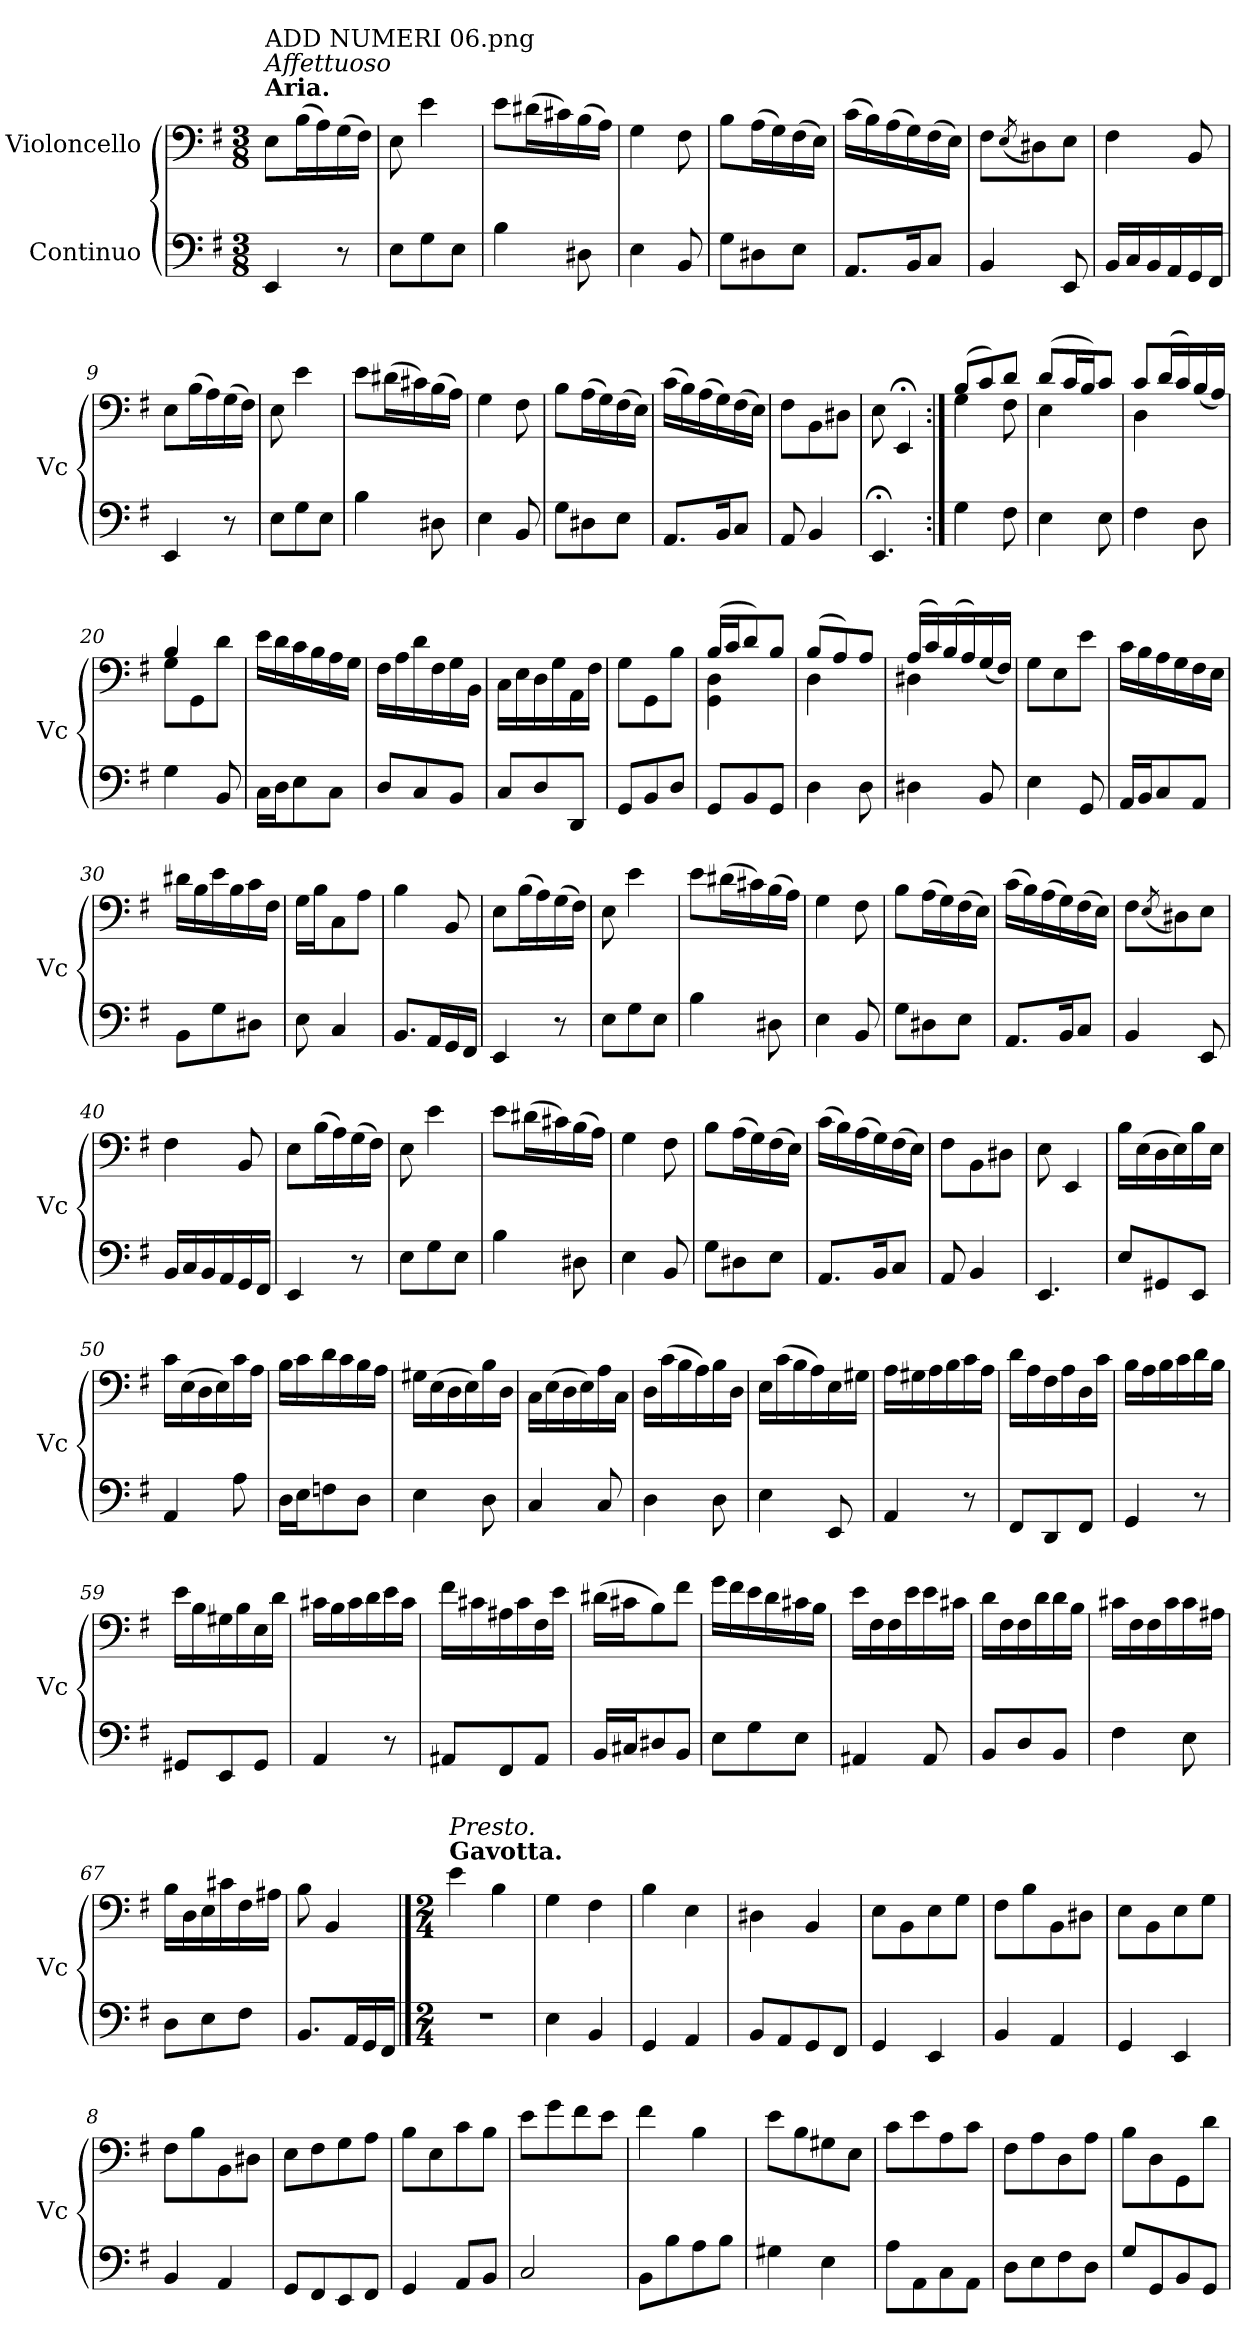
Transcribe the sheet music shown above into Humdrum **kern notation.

**kern	**kern
*part2	*part1
*staff2	*staff1
*I"Continuo	*I"Violoncello
*	*I'Vc
*clefF4	*clefF4
*k[f#]	*k[f#]
*M3/8	*M3/8
=1	=1
!	!LO:TX:a:B:t=Aria.
!	!LO:TX:a:i:t=Affettuoso
!	!LO:TX:a:t=ADD NUMERI 06.png
4EE/	8E\L
.	(>16B\L
.	16A\)
8r	(>16G\
.	16F#\JJ)
=2	=2
8E\L	8E\
8G\	4e\
8E\J	.
=3	=3
4B\	8e\L
.	(>16d#X\L
.	16c#X\)
8D#X\	(>16B\
.	16A\JJ)
=4	=4
4E\	4G\
8BB/	8F#\
=5	=5
8G\L	8B\L
8D#X\	(>16A\L
.	16G\)
8E\J	(>16F#\
.	16E\JJ)
=6	=6
8.AA/L	(>16c\LL
.	16B\)
.	(>16A\
16BB/K	16G\)
8C/J	(>16F#\
.	16E\JJ)
=7	=7
4BB/	8F#\L
.	(>8qE/
.	8D#X\)
8EE/	8E\J
=8	=8
16BB/LL	4F#\
16C/	.
16BB/	.
16AA/	.
16GG/	8BB/
16FF#/JJ	.
=9	=9
4EE/	8E\L
.	(>16B\L
.	16A\)
8r	(>16G\
.	16F#\JJ)
=10	=10
8E\L	8E\
8G\	4e\
8E\J	.
=11	=11
4B\	8e\L
.	(>16d#X\L
.	16c#X\)
8D#X\	(>16B\
.	16A\JJ)
=12	=12
4E\	4G\
8BB/	8F#\
=13	=13
8G\L	8B\L
8D#X\	(>16A\L
.	16G\)
8E\J	(>16F#\
.	16E\JJ)
=14	=14
8.AA/L	(>16c\LL
.	16B\)
.	(>16A\
16BB/K	16G\)
8C/J	(>16F#\
.	16E\JJ)
=15	=15
8AA/	8F#\L
4BB/	8BB\
.	8D#X\J
=16	=16
4.EE;</	8E\
.	4EE;</
=17:|!	=17:|!
*	*^
4G\	(<8B/L	4G\
.	8c/)	.
8F#\	8d/J	8F#\
=18	=18	=18
4E\	(<8d/L	4E\
.	16c/L	.
.	16B/J)	.
8E\	8c/J	8ryy
=19	=19	=19
4F#\	8c/L	4D\
.	(<16d/L	.
.	16c/)	.
8D\	(<16B/	8ryy
.	16A/JJ)	.
=20	=20	=20
4G\	4B/	8G\L
.	.	8GG\
8BB/	8ryy	8d\J
*	*v	*v
=21	=21
16C\LL	16e\LL
16D\J	16d\
8E\	16c\
.	16B\
8C\J	16A\
.	16G\JJ
=22	=22
8D/L	16F#\LL
.	16A\
8C/	16d\
.	16F#\
8BB/J	16G\
.	16BB\JJ
=23	=23
8C/L	16C\LL
.	16E\
8D/	16D\
.	16G\
8DD/J	16AA\
.	16F#\JJ
=24	=24
8GG/L	8G\L
8BB/	8GG\
8D/J	8B\J
=25	=25
*	*^
8GG/L	(<16B/LL	4GG\ 4D\
.	16c/J	.
8BB/	8d/)	.
8GG/J	8B/J	8ryy
=26	=26	=26
4D\	(<8B/L	4D\
.	8A/)	.
8D\	8A/J	8ryy
=27	=27	=27
4D#X\	(<16A/LL	4D#X\
.	16c/)	.
.	(<16B/	.
.	16A/)	.
8BB/	(<16G/	8ryy
.	16F#/JJ)	.
*	*v	*v
=28	=28
4E\	8G\L
.	8E\
8GG/	8e\J
=29	=29
16AA/LL	16c\LL
16BB/J	16B\
8C/	16A\
.	16G\
8AA/J	16F#\
.	16E\JJ
=30	=30
8BB\L	16d#X\LL
.	16B\
8G\	16e\
.	16B\
8D#X\J	16c\
.	16F#\JJ
=31	=31
8E\	16G\LL
.	16B\J
4C/	8C\
.	8A\J
=32	=32
8.BB/L	4B\
16AA/L	.
16GG/	8BB/
16FF#/JJ	.
=33	=33
4EE/	8E\L
.	(>16B\L
.	16A\)
8r	(>16G\
.	16F#\JJ)
=34	=34
8E\L	8E\
8G\	4e\
8E\J	.
=35	=35
4B\	8e\L
.	(>16d#X\L
.	16c#X\)
8D#X\	(>16B\
.	16A\JJ)
=36	=36
4E\	4G\
8BB/	8F#\
=37	=37
8G\L	8B\L
8D#X\	(>16A\L
.	16G\)
8E\J	(>16F#\
.	16E\JJ)
=38	=38
8.AA/L	(>16c\LL
.	16B\)
.	(>16A\
16BB/K	16G\)
8C/J	(>16F#\
.	16E\JJ)
=39	=39
4BB/	8F#\L
.	(>8qE/
.	8D#X\)
8EE/	8E\J
=40	=40
16BB/LL	4F#\
16C/	.
16BB/	.
16AA/	.
16GG/	8BB/
16FF#/JJ	.
=41	=41
4EE/	8E\L
.	(>16B\L
.	16A\)
8r	(>16G\
.	16F#\JJ)
=42	=42
8E\L	8E\
8G\	4e\
8E\J	.
=43	=43
4B\	8e\L
.	(>16d#X\L
.	16c#X\)
8D#X\	(>16B\
.	16A\JJ)
=44	=44
4E\	4G\
8BB/	8F#\
=45	=45
8G\L	8B\L
8D#X\	(>16A\L
.	16G\)
8E\J	(>16F#\
.	16E\JJ)
=46	=46
8.AA/L	(>16c\LL
.	16B\)
.	(>16A\
16BB/K	16G\)
8C/J	(>16F#\
.	16E\JJ)
=47	=47
8AA/	8F#\L
4BB/	8BB\
.	8D#X\J
=48	=48
4.EE/	8E\
.	4EE/
=49	=49
8E/L	16B\LL
.	(>16E\
8GG#X/	16D\
.	16E\)
8EE/J	16B\
.	16E\JJ
=50	=50
4AA/	16c\LL
.	(>16E\
.	16D\
.	16E\)
8A\	16c\
.	16A\JJ
=51	=51
16D\LL	16B\LL
16E\J	16c\
8Fn\	16d\
.	16c\
8D\J	16B\
.	16A\JJ
=52	=52
4E\	16G#X\LL
.	(>16E\
.	16D\
.	16E\)
8D\	16B\
.	16D\JJ
=53	=53
4C/	16C\LL
.	(>16E\
.	16D\
.	16E\)
8C/	16A\
.	16C\JJ
=54	=54
4D\	16D\LL
.	(>16c\
.	16B\
.	16A\)
8D\	16B\
.	16D\JJ
=55	=55
4E\	16E\LL
.	(>16c\
.	16B\
.	16A\)
8EE/	16E\
.	16G#X\JJ
=56	=56
4AA/	16A\LL
.	16G#X\
.	16A\
.	16B\
8r	16c\
.	16A\JJ
=57	=57
8FF#/L	16d\LL
.	16A\
8DD/	16F#\
.	16A\
8FF#/J	16D\
.	16c\JJ
=58	=58
4GG/	16B\LL
.	16A\
.	16B\
.	16c\
8r	16d\
.	16B\JJ
=59	=59
8GG#X/L	16e\LL
.	16B\
8EE/	16G#X\
.	16B\
8GG#/J	16E\
.	16d\JJ
=60	=60
4AA/	16c#X\LL
.	16B\
.	16c#\
.	16d\
8r	16e\
.	16c#\JJ
=61	=61
8AA#X/L	16f#\LL
.	16c#X\
8FF#/	16A#X\
.	16c#\
8AA#/J	16F#\
.	16e\JJ
=62	=62
16BB/LL	(>16d#X\LL
16C#X/J	16c#X\J
8D#X/	8B\)
8BB/J	8f#\J
=63	=63
8E\L	16g\LL
.	16f#\
8G\	16e\
.	16d\
8E\J	16c#X\
.	16B\JJ
=64	=64
4AA#X/	16e\LL
.	16F#\
.	16F#\
.	16e\
8AA#/	16e\
.	16c#X\JJ
=65	=65
8BB/L	16d\LL
.	16F#\
8D/	16F#\
.	16d\
8BB/J	16d\
.	16B\JJ
=66	=66
4F#\	16c#X\LL
.	16F#\
.	16F#\
.	16c#\
8E\	16c#\
.	16A#X\JJ
=67	=67
8D\L	16B\LL
.	16D\
8E\	16E\
.	16c#X\
8F#\J	16F#\
.	16A#X\JJ
=68	=68
8.BB/L	8B\
.	4BB/
16AA/L	.
16GG/	.
16FF#/JJ	.
==1	==1
*M2/4	*M2/4
!	!LO:TX:a:B:t=Gavotta.
!	!LO:TX:a:i:t=Presto.
2r	4e\
.	4B\
=2	=2
4E\	4G\
4BB/	4F#\
=3	=3
4GG/	4B\
4AA/	4E\
=4	=4
8BB/L	4D#X\
8AA/	.
8GG/	4BB/
8FF#/J	.
=5	=5
4GG/	8E\L
.	8BB\
4EE/	8E\
.	8G\J
=6	=6
4BB/	8F#\L
.	8B\
4AA/	8BB\
.	8D#X\J
=7	=7
4GG/	8E\L
.	8BB\
4EE/	8E\
.	8G\J
=8	=8
4BB/	8F#\L
.	8B\
4AA/	8BB\
.	8D#X\J
=9	=9
8GG/L	8E\L
8FF#/	8F#\
8EE/	8G\
8FF#/J	8A\J
=10	=10
4GG/	8B\L
.	8E\
8AA/L	8c\
8BB/J	8B\J
=11	=11
2C/	8e\L
.	8g\
.	8f#\
.	8e\J
=12	=12
8BB\L	4f#\
8B\	.
8A\	4B\
8B\J	.
=13	=13
4G#X\	8e\L
.	8B\
4E\	8G#X\
.	8E\J
=14	=14
8A\L	8c\L
8AA\	8e\
8C\	8A\
8AA\J	8c\J
=15	=15
8D\L	8F#\L
8E\	8A\
8F#\	8D\
8D\J	8A\J
=16	=16
8G/L	8B\L
8GG/	8D\
8BB/	8GG\
8GG/J	8d\J
=	=
*-	*-
